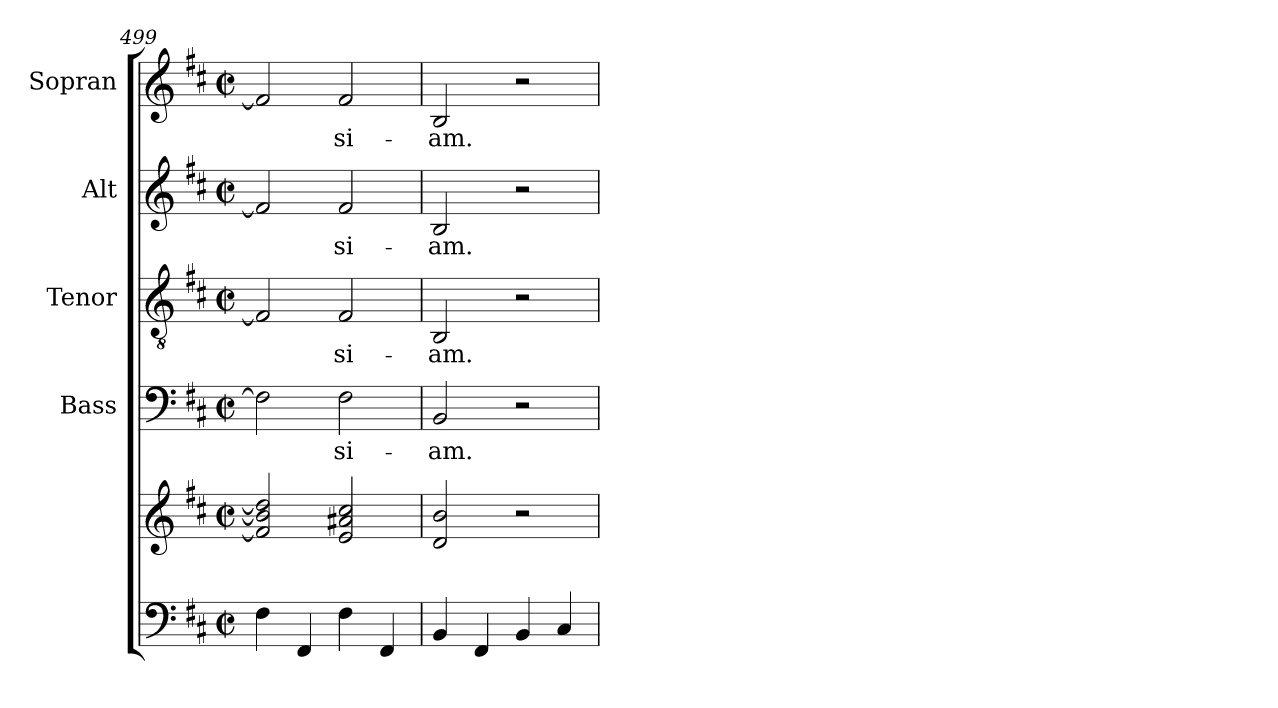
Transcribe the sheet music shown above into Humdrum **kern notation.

**kern	**kern	**kern	**text	**kern	**text	**kern	**text	**kern	**text
*part5	*part5	*part4	*part4	*part3	*part3	*part2	*part2	*part1	*part1
*staff6	*staff5	*staff4	*staff4	*staff3	*staff3	*staff2	*staff2	*staff1	*staff1
*	*	*I"Bass	*	*I"Tenor	*	*I"Alt	*	*I"Sopran	*
*	*	*I'B.	*	*I'T.	*	*I'A.	*	*I'S.	*
!!LO:LB:g=z
*clefF4	*clefG2	*clefF4	*	*clefGv2	*	*clefG2	*	*clefG2	*
*k[f#c#]	*k[f#c#]	*k[f#c#]	*	*k[f#c#]	*	*k[f#c#]	*	*k[f#c#]	*
*D:	*D:	*D:	*	*D:	*	*D:	*	*D:	*
*M2/2	*M2/2	*M2/2	*	*M2/2	*	*M2/2	*	*M2/2	*
*met(c|)	*met(c|)	*met(c|)	*	*met(c|)	*	*met(c|)	*	*met(c|)	*
=499	=499	=499	=499	=499	=499	=499	=499	=499	=499
4F#\	2f#/] 2b/] 2dd/]	2F#\]	.	2F#/]	.	2f#/]	.	2f#/]	.
4FF#/	.	.	.	.	.	.	.	.	.
!	!	!	!LO:LY:b	!	!LO:LY:b	!	!LO:LY:b	!	!LO:LY:b
4F#\	2e/ 2a#X/ 2cc#/	2F#\	-si-	2F#/	-si-	2f#/	-si-	2f#/	-si-
4FF#/	.	.	.	.	.	.	.	.	.
=500	=500	=500	=500	=500	=500	=500	=500	=500	=500
!	!	!	!LO:LY:b	!	!LO:LY:b	!	!LO:LY:b	!	!LO:LY:b
4BB/	2d/ 2b/	2BB/	-am.	2BB/	-am.	2B/	-am.	2B/	-am.
4FF#/	.	.	.	.	.	.	.	.	.
4BB/	2r	2r	.	2r	.	2r	.	2r	.
4C#/	.	.	.	.	.	.	.	.	.
=	=	=	=	=	=	=	=	=	=
*-	*-	*-	*-	*-	*-	*-	*-	*-	*-
